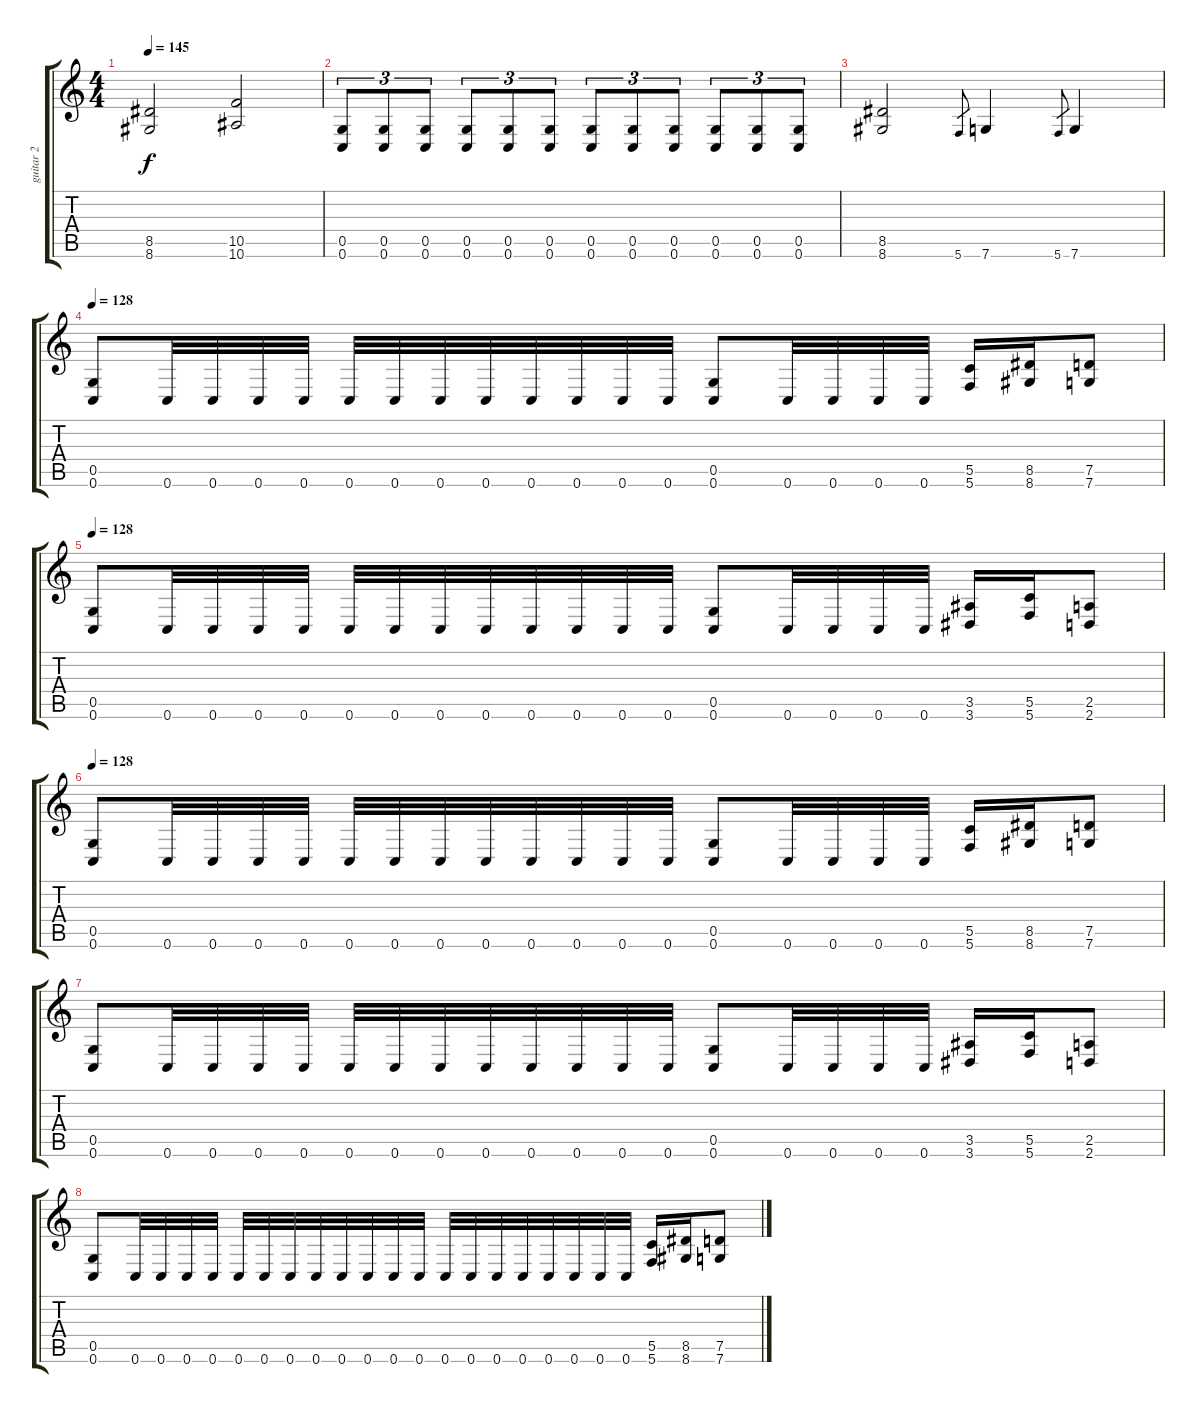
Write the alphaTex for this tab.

\track ("guitar 2" "guitar 2") {instrument overdrivenguitar}
\staff {score tabs}
\tuning (D4 A3 F3 C3 G2 C2) {hide}
\ts (4 4)
\tempo 145
\clef g2
\ks c
(8.5 8.6).2{dy f} (10.5 10.6).2 |
(0.5 0.6).8{tu (3 2)} (0.5 0.6).8{tu (3 2)} (0.5 0.6).8{tu (3 2)} (0.5 0.6).8{tu (3 2)} (0.5 0.6).8{tu (3 2)} (0.5 0.6).8{tu (3 2)} (0.5 0.6).8{tu (3 2)} (0.5 0.6).8{tu (3 2)} (0.5 0.6).8{tu (3 2)} (0.5 0.6).8{tu (3 2)} (0.5 0.6).8{tu (3 2)} (0.5 0.6).8{tu (3 2)} |
(8.5 8.6).2 5.6.8{gr} 7.6.4 5.6.8{gr} 7.6.4 |
\tempo 128
(0.5 0.6).8 0.6.32 0.6.32 0.6.32 0.6.32 0.6.32 0.6.32 0.6.32 0.6.32 0.6.32 0.6.32 0.6.32 0.6.32 (0.5 0.6).8 0.6.32 0.6.32 0.6.32 0.6.32 (5.5 5.6).16 (8.5 8.6).16 (7.5 7.6).8 |
\tempo 128
(0.5 0.6).8 0.6.32 0.6.32 0.6.32 0.6.32 0.6.32 0.6.32 0.6.32 0.6.32 0.6.32 0.6.32 0.6.32 0.6.32 (0.5 0.6).8 0.6.32 0.6.32 0.6.32 0.6.32 (3.5 3.6).16 (5.5 5.6).16 (2.5 2.6).8 |
\tempo 128
(0.5 0.6).8 0.6.32 0.6.32 0.6.32 0.6.32 0.6.32 0.6.32 0.6.32 0.6.32 0.6.32 0.6.32 0.6.32 0.6.32 (0.5 0.6).8 0.6.32 0.6.32 0.6.32 0.6.32 (5.5 5.6).16 (8.5 8.6).16 (7.5 7.6).8 |
(0.5 0.6).8 0.6.32 0.6.32 0.6.32 0.6.32 0.6.32 0.6.32 0.6.32 0.6.32 0.6.32 0.6.32 0.6.32 0.6.32 (0.5 0.6).8 0.6.32 0.6.32 0.6.32 0.6.32 (3.5 3.6).16 (5.5 5.6).16 (2.5 2.6).8 |
(0.5 0.6).8 0.6.32 0.6.32 0.6.32 0.6.32 0.6.32 0.6.32 0.6.32 0.6.32 0.6.32 0.6.32 0.6.32 0.6.32 0.6.32 0.6.32 0.6.32 0.6.32 0.6.32 0.6.32 0.6.32 0.6.32 (5.5 5.6).16 (8.5 8.6).16 (7.5 7.6).8
